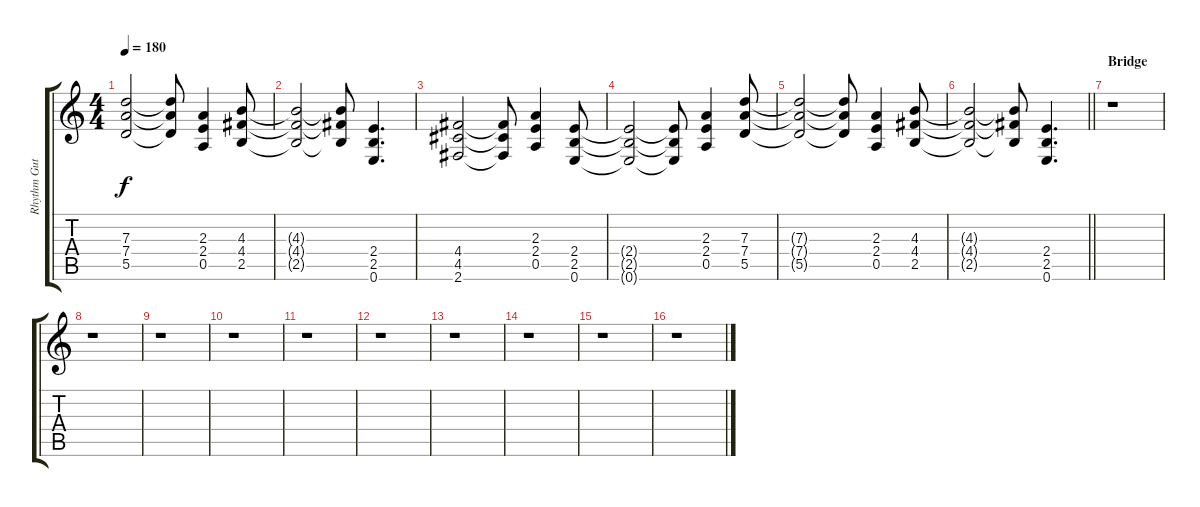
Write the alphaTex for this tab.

\track ("Rhythm Gutiar" "Rhythm Gut") {instrument distortionguitar}
\staff {score tabs}
\tuning (E4 B3 G3 D3 A2 E2) {hide}
\ts (4 4)
\tempo 180
\clef g2
\ks c
(7.3{t} 7.4{t} 5.5{t}).2{dy f} (7.3{t} 7.4{t} 5.5{t}).8 (2.3 2.4 0.5).4 (4.3 4.4 2.5).8 |
(4.3{t} 4.4{t} 2.5{t}).2 (4.3{t} 4.4{t} 2.5{t}).8 (2.4 2.5 0.6).4{d} |
(4.4 4.5 2.6).2 (4.4{t} 4.5{t} 2.6{t}).8 (2.3 2.4 0.5).4 (2.4 2.5 0.6).8 |
(2.4{t} 2.5{t} 0.6{t}).2 (2.4{t} 2.5{t} 0.6{t}).8 (2.3 2.4 0.5).4 (7.3 7.4 5.5).8 |
(7.3{t} 7.4{t} 5.5{t}).2 (7.3{t} 7.4{t} 5.5{t}).8 (2.3 2.4 0.5).4 (4.3 4.4 2.5).8 |
\barLineRight lightlight
(4.3{t} 4.4{t} 2.5{t}).2 (4.3{t} 4.4{t} 2.5{t}).8 (2.4 2.5 0.6).4{d} |
\section ("" "Bridge")
r.1 |
r.1 |
r.1 |
r.1 |
r.1 |
r.1 |
r.1 |
r.1 |
r.1 |
r.1
